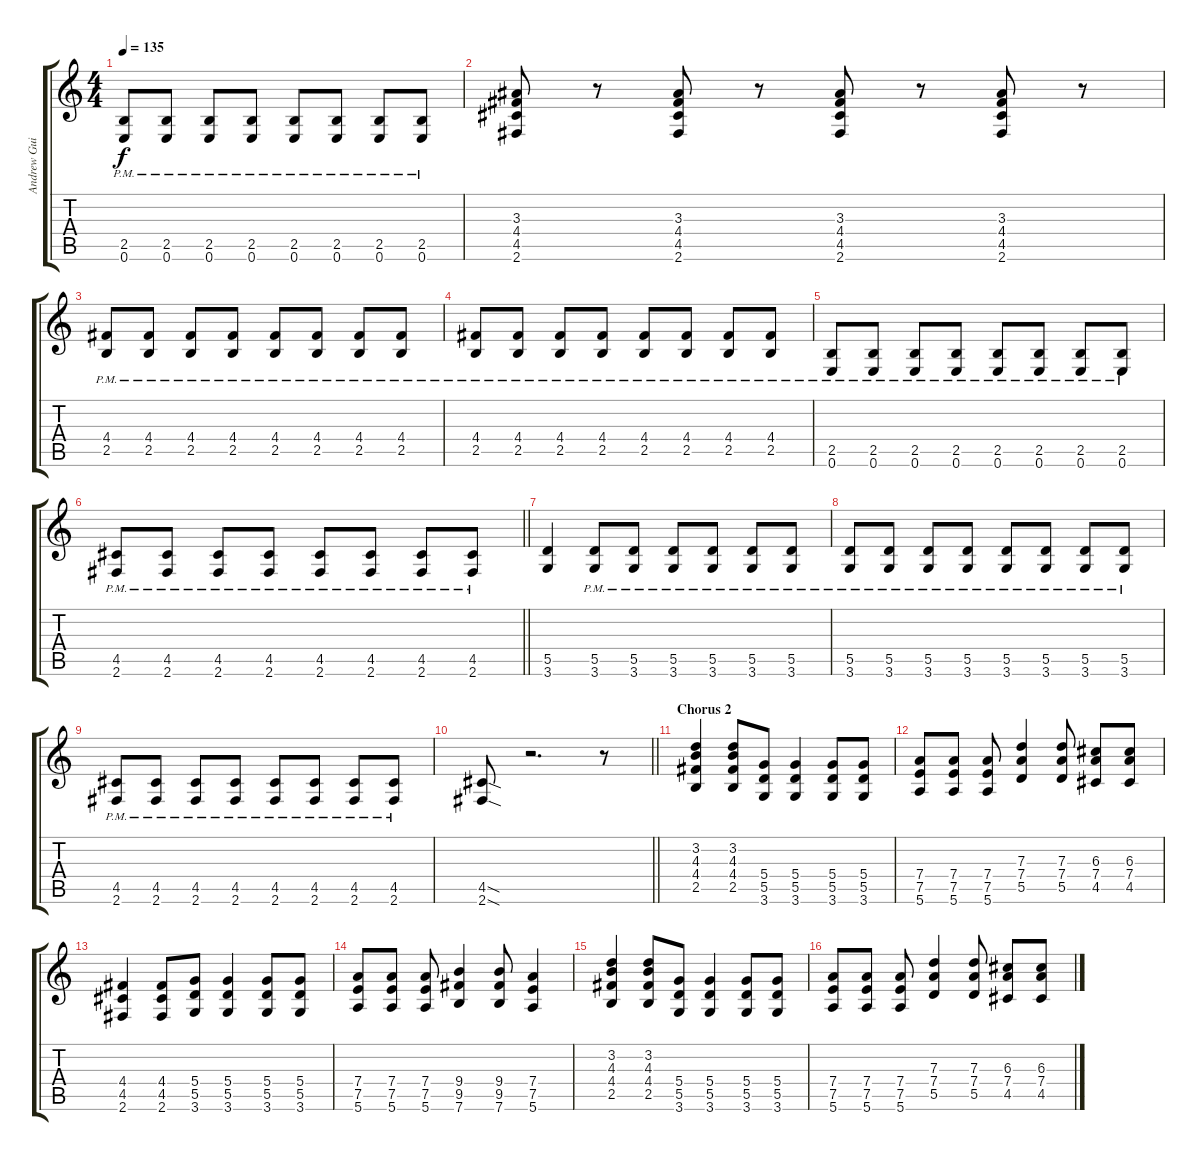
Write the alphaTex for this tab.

\track ("Andrew Guitar" "Andrew Gui") {instrument distortionguitar}
\staff {score tabs}
\tuning (E4 B3 G3 D3 A2 E2) {hide}
\ts (4 4)
\tempo 135
\clef g2
\ks c
(2.5{pm} 0.6{pm}).8{dy f} (2.5{pm} 0.6{pm}).8 (2.5{pm} 0.6{pm}).8 (2.5{pm} 0.6{pm}).8 (2.5{pm} 0.6{pm}).8 (2.5{pm} 0.6{pm}).8 (2.5{pm} 0.6{pm}).8 (2.5{pm} 0.6{pm}).8 |
(3.3 4.4 4.5 2.6).8 r.8 (3.3 4.4 4.5 2.6).8 r.8 (3.3 4.4 4.5 2.6).8 r.8 (3.3 4.4 4.5 2.6).8 r.8 |
(4.4{pm} 2.5{pm}).8 (4.4{pm} 2.5{pm}).8 (4.4{pm} 2.5{pm}).8 (4.4{pm} 2.5{pm}).8 (4.4{pm} 2.5{pm}).8 (4.4{pm} 2.5{pm}).8 (4.4{pm} 2.5{pm}).8 (4.4{pm} 2.5{pm}).8 |
(4.4{pm} 2.5{pm}).8 (4.4{pm} 2.5{pm}).8 (4.4{pm} 2.5{pm}).8 (4.4{pm} 2.5{pm}).8 (4.4{pm} 2.5{pm}).8 (4.4{pm} 2.5{pm}).8 (4.4{pm} 2.5{pm}).8 (4.4{pm} 2.5{pm}).8 |
(2.5{pm} 0.6{pm}).8 (2.5{pm} 0.6{pm}).8 (2.5{pm} 0.6{pm}).8 (2.5{pm} 0.6{pm}).8 (2.5{pm} 0.6{pm}).8 (2.5{pm} 0.6{pm}).8 (2.5{pm} 0.6{pm}).8 (2.5{pm} 0.6{pm}).8 |
\barLineRight lightlight
(4.5{pm} 2.6{pm}).8 (4.5{pm} 2.6{pm}).8 (4.5{pm} 2.6).8 (4.5{pm} 2.6).8 (4.5{pm} 2.6).8 (4.5{pm} 2.6).8 (4.5{pm} 2.6).8 (4.5{pm} 2.6).8 |
(5.5 3.6).4 (5.5{pm} 3.6{pm}).8 (5.5{pm} 3.6{pm}).8 (5.5{pm} 3.6{pm}).8 (5.5{pm} 3.6{pm}).8 (5.5{pm} 3.6{pm}).8 (5.5{pm} 3.6{pm}).8 |
(5.5{pm} 3.6{pm}).8 (5.5{pm} 3.6{pm}).8 (5.5{pm} 3.6{pm}).8 (5.5{pm} 3.6{pm}).8 (5.5{pm} 3.6{pm}).8 (5.5{pm} 3.6{pm}).8 (5.5{pm} 3.6{pm}).8 (5.5{pm} 3.6{pm}).8 |
(4.5{pm} 2.6{pm}).8 (4.5{pm} 2.6{pm}).8 (4.5{pm} 2.6{pm}).8 (4.5{pm} 2.6{pm}).8 (4.5{pm} 2.6{pm}).8 (4.5{pm} 2.6{pm}).8 (4.5{pm} 2.6{pm}).8 (4.5{pm} 2.6{pm}).8 |
\barLineRight lightlight
(4.5{sod} 2.6{sod}).8 r.2{d} r.8 |
\section ("" "Chorus 2")
(3.2 4.3 4.4 2.5).4 (3.2 4.3 4.4 2.5).8 (5.4 5.5 3.6).8 (5.4 5.5 3.6).4 (5.4 5.5 3.6).8 (5.4 5.5 3.6).8 |
(7.4 7.5 5.6).8 (7.4 7.5 5.6).8 (7.4 7.5 5.6).8 (7.3 7.4 5.5).4 (7.3 7.4 5.5).8 (6.3 7.4 4.5).8 (6.3 7.4 4.5).8 |
(4.4 4.5 2.6).4 (4.4 4.5 2.6).8 (5.4 5.5 3.6).8 (5.4 5.5 3.6).4 (5.4 5.5 3.6).8 (5.4 5.5 3.6).8 |
(7.4 7.5 5.6).8 (7.4 7.5 5.6).8 (7.4 7.5 5.6).8 (9.4 9.5 7.6).4 (9.4 9.5 7.6).8 (7.4 7.5 5.6).4 |
(3.2 4.3 4.4 2.5).4 (3.2 4.3 4.4 2.5).8 (5.4 5.5 3.6).8 (5.4 5.5 3.6).4 (5.4 5.5 3.6).8 (5.4 5.5 3.6).8 |
(7.4 7.5 5.6).8 (7.4 7.5 5.6).8 (7.4 7.5 5.6).8 (7.3 7.4 5.5).4 (7.3 7.4 5.5).8 (6.3 7.4 4.5).8 (6.3 7.4 4.5).8
